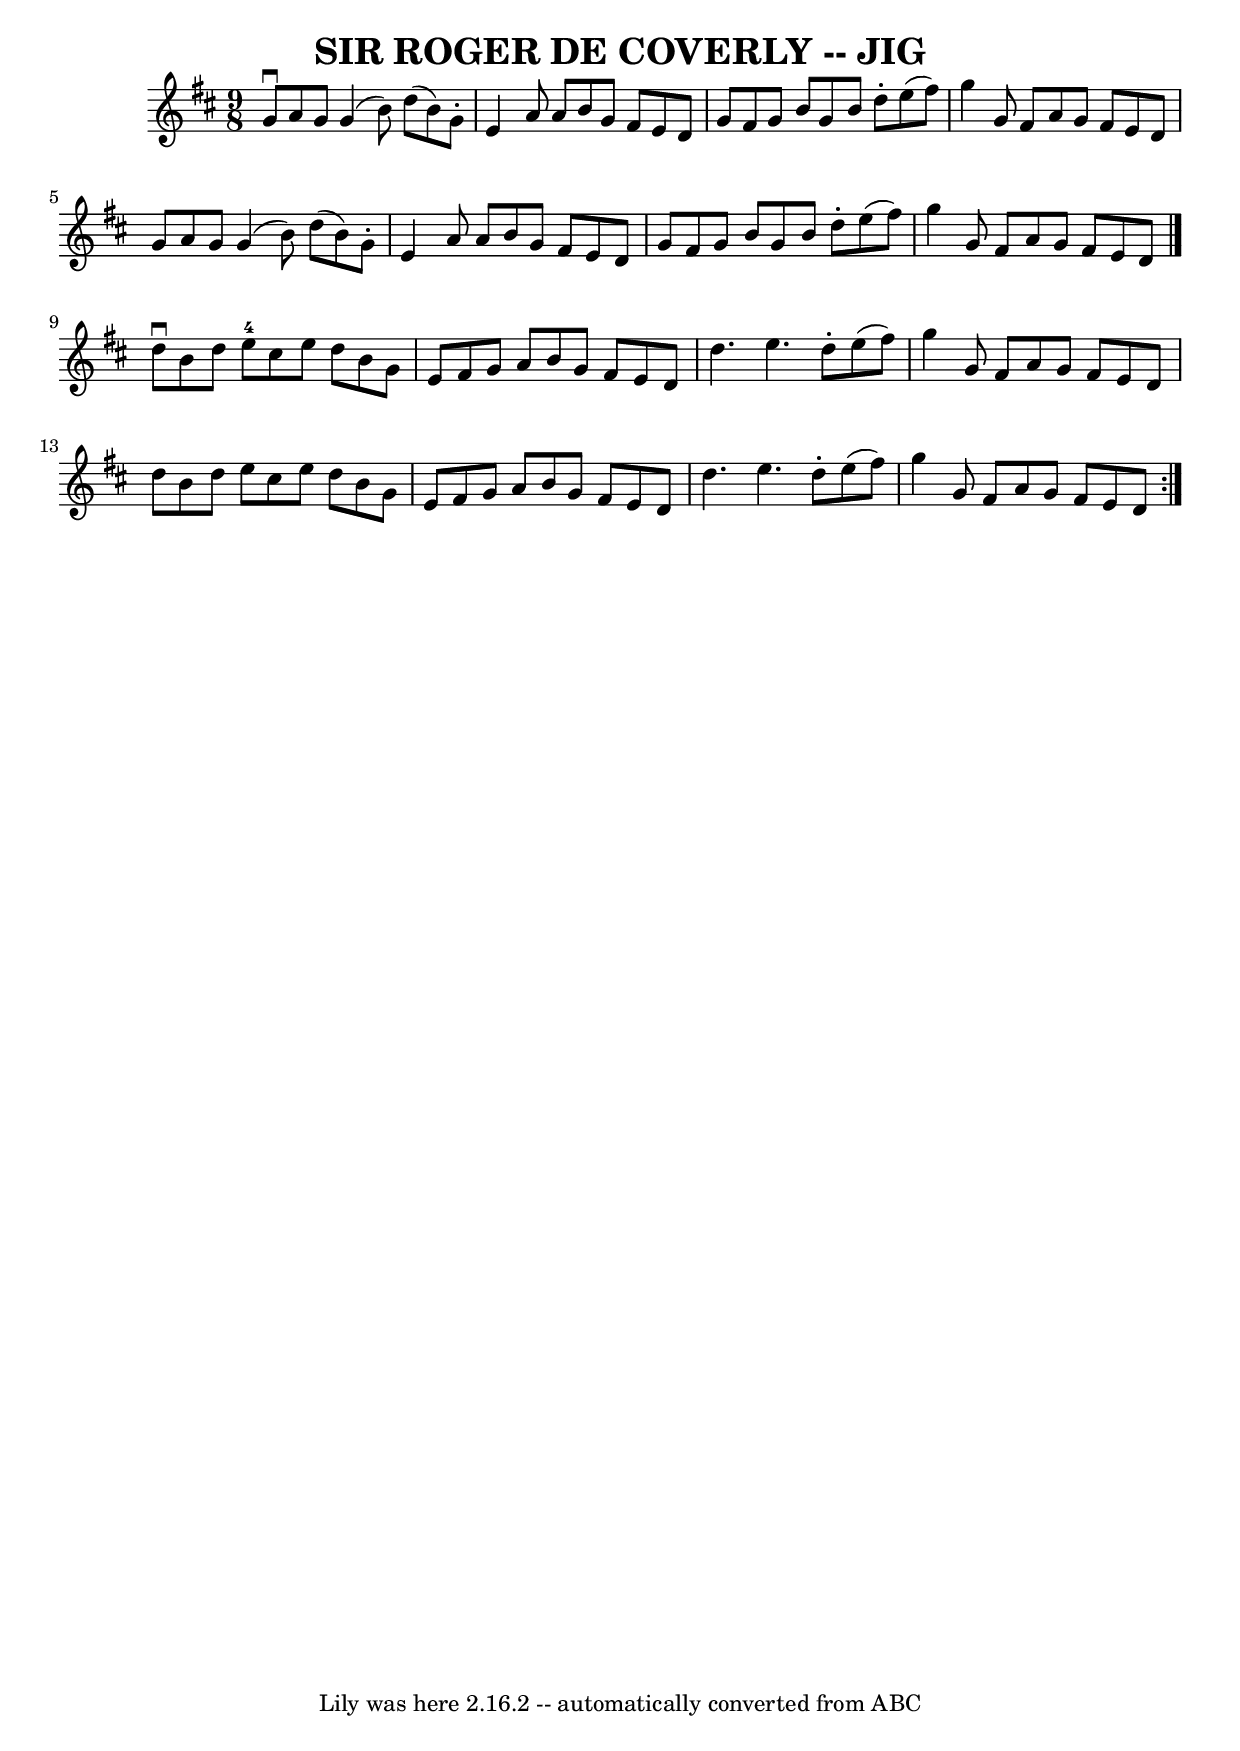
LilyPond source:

\version "2.16.2"
\include "Mammoth.ily"
\header {
  %% book = "Ryan's Mammoth Collection of Fiddle Tunes"
  crossRefNumber = "1"
  footnotes = ""
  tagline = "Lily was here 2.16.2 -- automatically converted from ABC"
  title = "SIR ROGER DE COVERLY -- JIG"

}
voicedefault =  {


  \time 9/8 
  \key g \lydian
  g'8^\downbow a'8 g'8 g'4 (b'8) d''8 
  (b'8) g'8 -.   |
  e'4 a'8 a'8 b'8 g'8 fis'8    
  e'8 d'8    |
  g'8 fis'8 g'8 b'8 g'8 b'8 d''8 -.   
  e''8 (fis''8)   |
  g''4 g'8 fis'8 a'8 g'8 fis'8    
  e'8 d'8    |
  |
  g'8 a'8 g'8 g'4 (b'8)   
  d''8 (b'8) g'8 -.   |
  e'4 a'8 a'8 b'8 g'8 fis'8 
  e'8 d'8    |
  g'8 fis'8 g'8 b'8 g'8 b'8 d''8 -. 
  e''8 (fis''8)   |
  g''4 g'8 fis'8 a'8 g'8 fis'8  
  e'8 d'8    \bar "|."     
  \repeat volta 2 {
    d''8^\downbow b'8 d''8  
    e''8-4 cis''8 e''8 d''8 b'8 g'8    |
    e'8 fis'8 
    g'8 a'8 b'8 g'8 fis'8 e'8 d'8    |
    d''4. e''4. 
    d''8 -. e''8 (fis''8)   |
    g''4 g'8 fis'8 a'8    
    g'8 fis'8 e'8 d'8    |
    |
    d''8 b'8 d''8    
    e''8 cis''8 e''8 d''8 b'8 g'8    |
    e'8 fis'8 g'8  
    a'8 b'8 g'8 fis'8 e'8 d'8    |
    d''4. e''4. d''8 -. e''8 (fis''8)   |
    g''4 g'8 fis'8 a'8 g'8    
    fis'8 e'8 d'8    
  }   

}

\score{
  <<

    \context Staff="default"
    {
      \voicedefault 
      
    }

  >>
  \layout {
    
  }
  \midi {
  }

}
